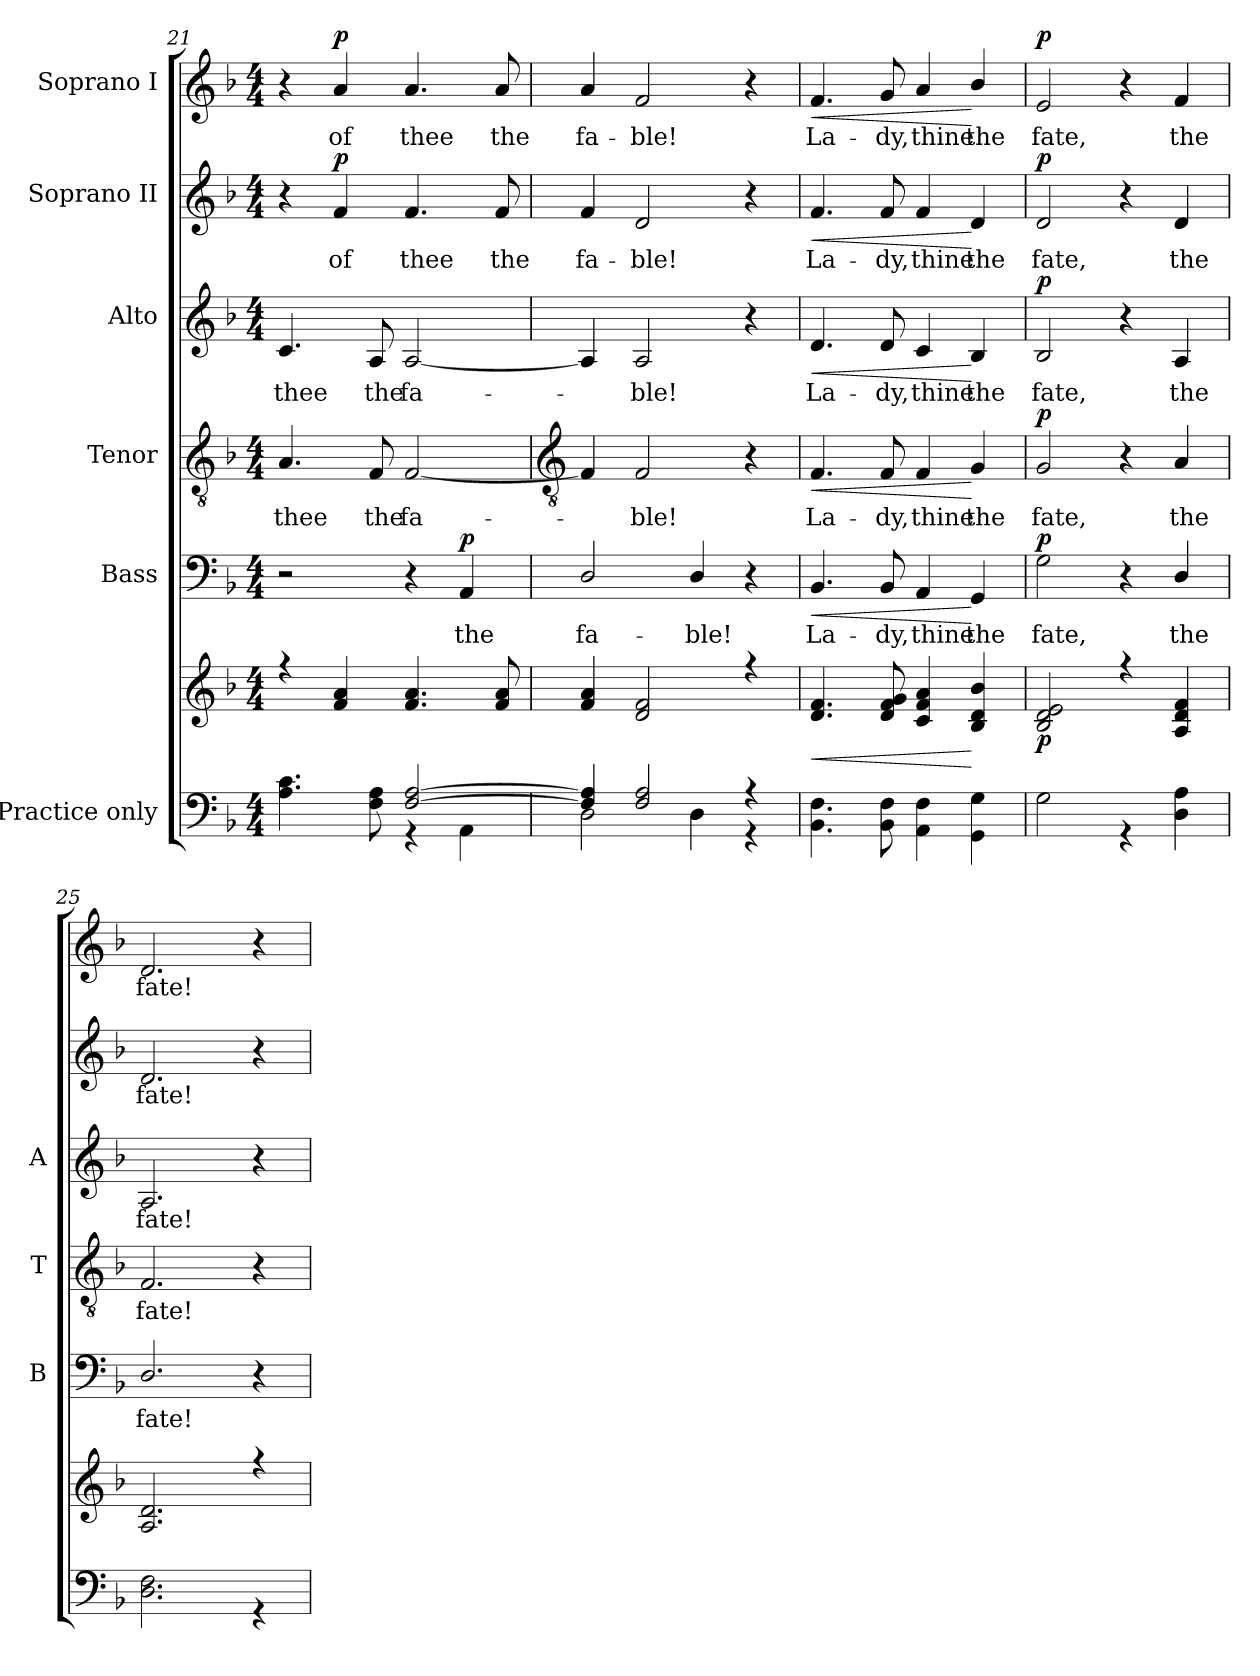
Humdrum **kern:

**kern	**kern	**dynam	**kern	**text	**dynam	**kern	**text	**dynam	**kern	**text	**dynam	**kern	**text	**dynam	**kern	**text	**dynam
*part6	*part6	*part6	*part5	*part5	*part5	*part4	*part4	*part4	*part3	*part3	*part3	*part2	*part2	*part2	*part1	*part1	*part1
*staff7	*staff6	*staff6/7	*staff5	*staff5	*staff5	*staff4	*staff4	*staff4	*staff3	*staff3	*staff3	*staff2	*staff2	*staff2	*staff1	*staff1	*staff1
*I"Practice only	*	*	*I"Bass	*	*	*I"Tenor	*	*	*I"Alto	*	*	*I"Soprano II	*	*	*I"Soprano I	*	*
*	*	*	*I'B	*	*	*I'T	*	*	*I'A	*	*	*	*	*	*	*	*
*clefF4	*clefG2	*	*clefF4	*	*	*clefGv2	*	*	*clefG2	*	*	*clefG2	*	*	*clefG2	*	*
*k[b-]	*k[b-]	*	*k[b-]	*	*	*k[b-]	*	*	*k[b-]	*	*	*k[b-]	*	*	*k[b-]	*	*
*F:	*F:	*	*F:	*	*	*F:	*	*	*F:	*	*	*F:	*	*	*F:	*	*
*M4/4	*M4/4	*	*M4/4	*	*	*M4/4	*	*	*M4/4	*	*	*M4/4	*	*	*M4/4	*	*
=21	=21	=21	=21	=21	=21	=21	=21	=21	=21	=21	=21	=21	=21	=21	=21	=21	=21
*^	*^	*	*	*	*	*	*	*	*	*	*	*	*	*	*	*	*
!	!	!	!	!	!	!	!	!	!LO:LY:b	!	!	!LO:LY:b	!	!	!	!	!	!	!
4.A 4.c	2ryy	4r	1ryy	.	2r	.	.	4.A	thee	.	4.c	thee	.	4r	.	.	4r	.	.
!	!	!	!	!	!	!	!	!	!	!	!	!	!	!	!LO:LY:b	!LO:DY:b	!	!LO:LY:b	!LO:DY:b
.	.	4f 4a	.	.	.	.	.	.	.	.	.	.	.	4f	of	p	4a	of	p
!	!	!	!	!	!	!	!	!	!LO:LY:b	!	!	!LO:LY:b	!	!	!	!	!	!	!
8F 8A	.	.	.	.	.	.	.	8F	the	.	8A	the	.	.	.	.	.	.	.
!	!	!	!	!	!	!	!	!	!LO:LY:b	!	!	!LO:LY:b	!	!	!LO:LY:b	!	!	!LO:LY:b	!
[2F/ [2A/	4r	4.f 4.a	.	.	4r	.	.	[2F	fa-	.	[2A	fa-	.	4.f	thee	.	4.a	thee	.
!	!	!	!	!	!	!LO:LY:b	!LO:DY:b	!	!	!	!	!	!	!	!	!	!	!	!
.	4AA\	.	.	.	4AA	the	p	.	.	.	.	.	.	.	.	.	.	.	.
!	!	!	!	!	!	!	!	!	!	!	!	!	!	!	!LO:LY:b	!	!	!LO:LY:b	!
.	.	8f 8a	.	.	.	.	.	.	.	.	.	.	.	8f	the	.	8a	the	.
!!LO:LB:g=z
=22	=22	=22	=22	=22	=22	=22	=22	=22	=22	=22	=22	=22	=22	=22	=22	=22	=22	=22	=22
*	*	*	*	*	*	*	*	*clefGv2	*	*	*	*	*	*	*	*	*	*	*
!	!	!	!	!	!	!LO:LY:b	!	!	!	!	!	!	!	!	!LO:LY:b	!	!	!LO:LY:b	!
4F/] 4A/]	2D\	4f 4a	1ryy	.	2D/	fa-	.	4F]	.	.	4A]	.	.	4f	fa-	.	4a	fa-	.
!	!	!	!	!	!	!	!	!	!LO:LY:b	!	!	!LO:LY:b	!	!	!LO:LY:b	!	!	!LO:LY:b	!
2F/ 2A/	.	2d 2f	.	.	.	.	.	2F	ble!	.	2A	ble!	.	2d	-ble!	.	2f	-ble!	.
!	!	!	!	!	!	!LO:LY:b	!	!	!	!	!	!	!	!	!	!	!	!	!
.	4D\	.	.	.	4D/	-ble!	.	.	.	.	.	.	.	.	.	.	.	.	.
4r	4r	4r	.	.	4r	.	.	4r	.	.	4r	.	.	4r	.	.	4r	.	.
=23	=23	=23	=23	=23	=23	=23	=23	=23	=23	=23	=23	=23	=23	=23	=23	=23	=23	=23	=23
!	!	!	!	!LO:HP:b	!	!LO:LY:b	!LO:HP:b	!	!LO:LY:b	!LO:HP:b	!	!LO:LY:b	!LO:HP:b	!	!LO:LY:b	!LO:HP:b	!	!LO:LY:b	!LO:HP:b
1ryy	4.BB-\ 4.F\	4.d 4.f	1ryy	<	4.BB-	La-	<	4.F	La-	<	4.d	La-	<	4.f	La-	<	4.f	La-	<
!	!	!	!	!	!	!LO:LY:b	!	!	!LO:LY:b	!	!	!LO:LY:b	!	!	!LO:LY:b	!	!	!LO:LY:b	!
.	8BB-\ 8F\	8d 8f 8g	.	.	8BB-	-dy,	.	8F	-dy,	.	8d	-dy,	.	8f	-dy,	.	8g	-dy,	.
!	!	!	!	!	!	!LO:LY:b	!	!	!LO:LY:b	!	!	!LO:LY:b	!	!	!LO:LY:b	!	!	!LO:LY:b	!
.	4AA\ 4F\	4c 4f 4a	.	.	4AA	thine	.	4F	thine	.	4c	thine	.	4f	thine	.	4a	thine	.
!	!	!	!	!	!	!LO:LY:b	!	!	!LO:LY:b	!	!	!LO:LY:b	!	!	!LO:LY:b	!	!	!LO:LY:b	!
.	4GG\ 4G\	4B- 4d 4b-	.	[	4GG	the	[	4G	the	[	4B-	the	[	4d	the	[	4b-/	the	[
=24	=24	=24	=24	=24	=24	=24	=24	=24	=24	=24	=24	=24	=24	=24	=24	=24	=24	=24	=24
!	!	!	!	!LO:DY:b	!	!LO:LY:b	!LO:DY:b	!	!LO:LY:b	!LO:DY:b	!	!LO:LY:b	!LO:DY:b	!	!LO:LY:b	!LO:DY:b	!	!LO:LY:b	!LO:DY:b
1ryy	2G\	2B- 2d 2e	1ryy	p	2G	fate,	p	2G	fate,	p	2B-	fate,	p	2d	fate,	p	2e	fate,	p
.	4r	4r	.	.	4r	.	.	4r	.	.	4r	.	.	4r	.	.	4r	.	.
!	!	!	!	!	!	!LO:LY:b	!	!	!LO:LY:b	!	!	!LO:LY:b	!	!	!LO:LY:b	!	!	!LO:LY:b	!
.	4D\ 4A\	4A 4d 4f	.	.	4D/	the	.	4A	the	.	4A	the	.	4d	the	.	4f	the	.
=25	=25	=25	=25	=25	=25	=25	=25	=25	=25	=25	=25	=25	=25	=25	=25	=25	=25	=25	=25
!	!	!	!	!	!	!LO:LY:b	!	!	!LO:LY:b	!	!	!LO:LY:b	!	!	!LO:LY:b	!	!	!LO:LY:b	!
1ryy	2.D\ 2.F\	2.A 2.d	1ryy	.	2.D/	fate!	.	2.F	fate!	.	2.A	fate!	.	2.d	fate!	.	2.d	fate!	.
.	4r	4r	.	.	4r	.	.	4r	.	.	4r	.	.	4r	.	.	4r	.	.
*v	*v	*	*	*	*	*	*	*	*	*	*	*	*	*	*	*	*	*	*
*	*v	*v	*	*	*	*	*	*	*	*	*	*	*	*	*	*	*	*
=	=	=	=	=	=	=	=	=	=	=	=	=	=	=	=	=	=
*-	*-	*-	*-	*-	*-	*-	*-	*-	*-	*-	*-	*-	*-	*-	*-	*-	*-
